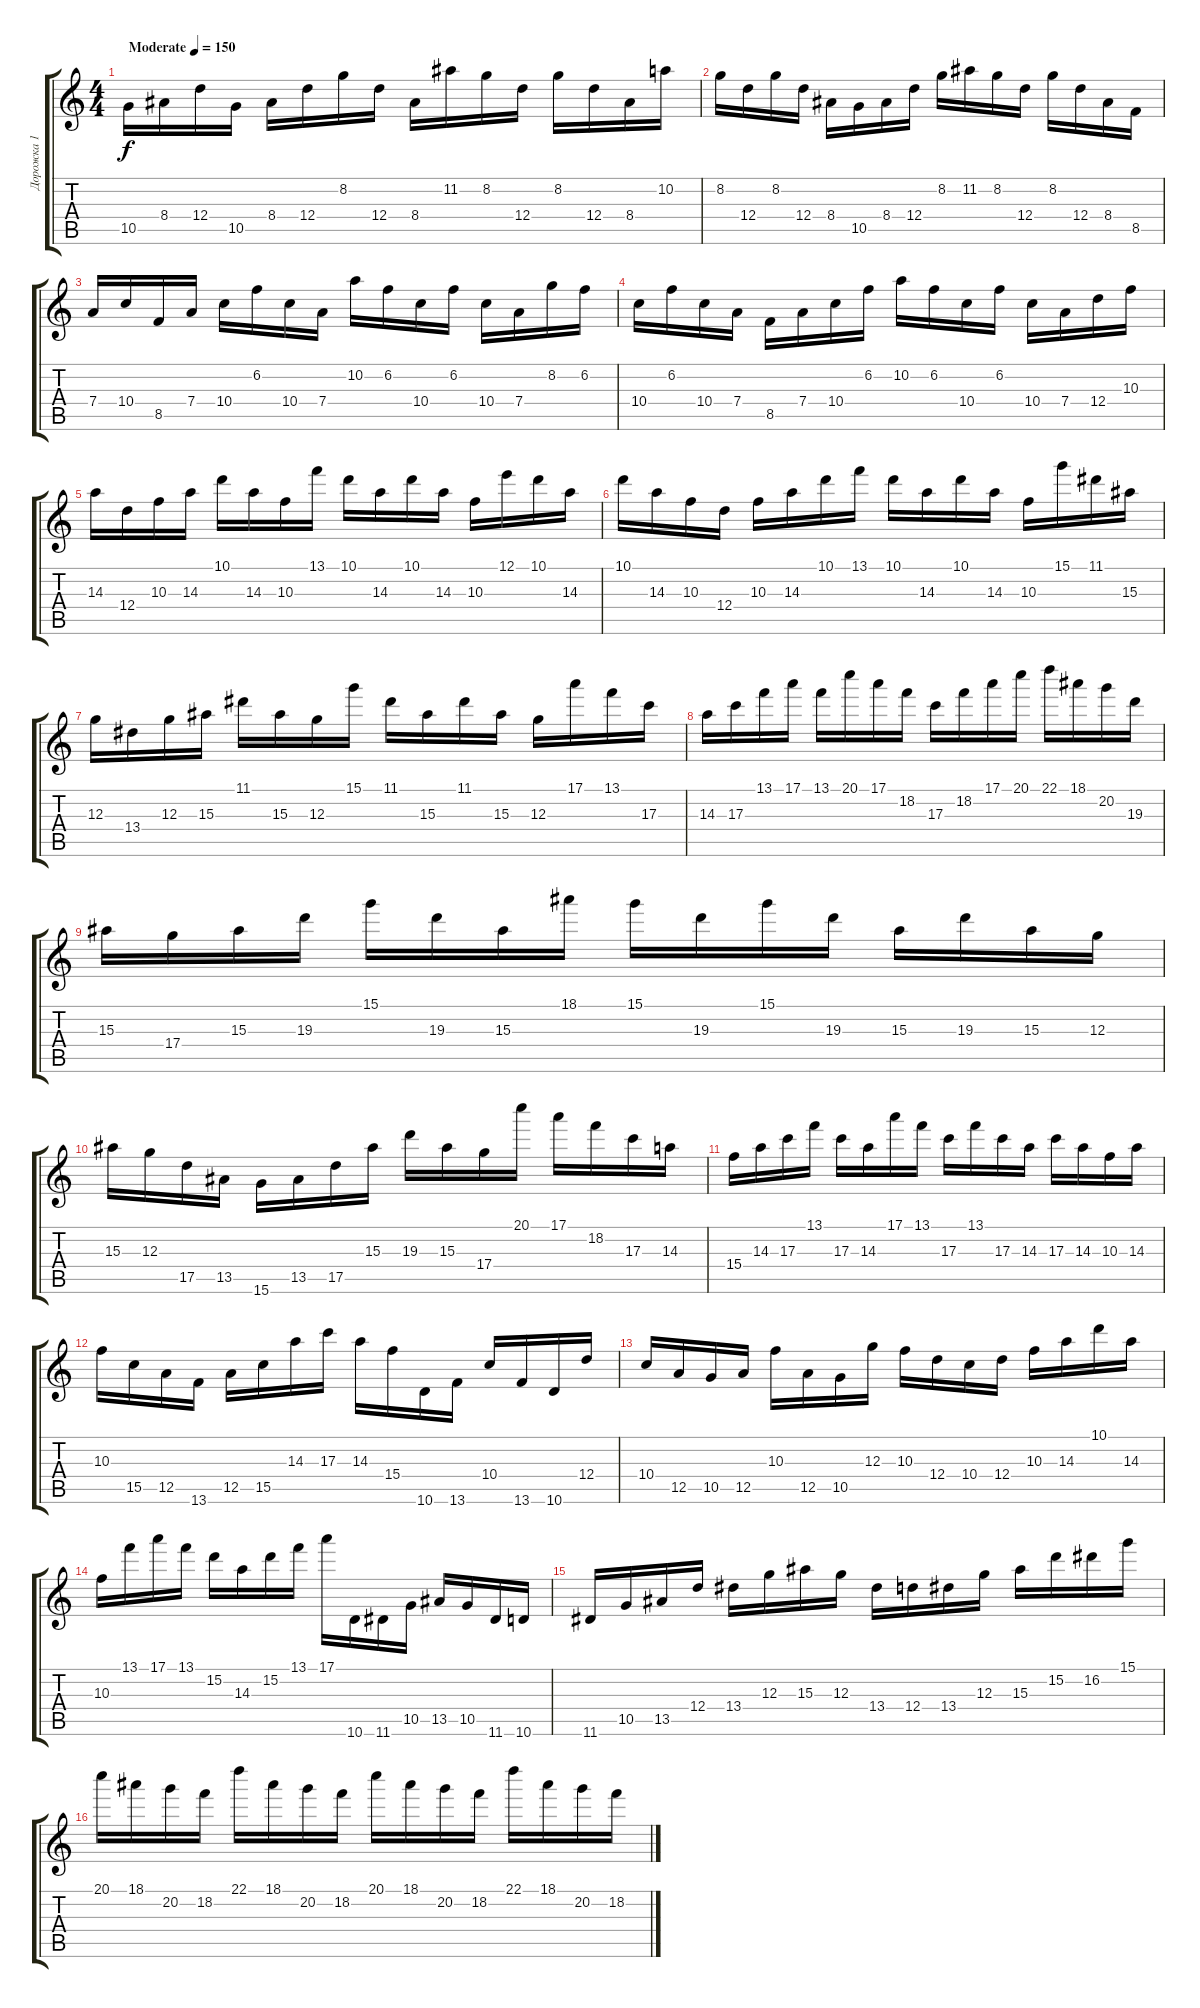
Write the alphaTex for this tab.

\track ("Дорожка 1" "Дорожка 1") {instrument overdrivenguitar}
\staff {score tabs}
\tuning (E4 B3 G3 D3 A2 E2) {hide}
\ts (4 4)
\tempo (150 "Moderate")
\clef g2
\ks c
10.5.16{dy f instrument overdrivenguitar} 8.4.16 12.4.16 10.5.16 8.4.16 12.4.16 8.2.16 12.4.16 8.4.16 11.2.16 8.2.16 12.4.16 8.2.16 12.4.16 8.4.16 10.2.16 |
8.2.16 12.4.16 8.2.16 12.4.16 8.4.16 10.5.16 8.4.16 12.4.16 8.2.16 11.2.16 8.2.16 12.4.16 8.2.16 12.4.16 8.4.16 8.5.16 |
7.4.16 10.4.16 8.5.16 7.4.16 10.4.16 6.2.16 10.4.16 7.4.16 10.2.16 6.2.16 10.4.16 6.2.16 10.4.16 7.4.16 8.2.16 6.2.16 |
10.4.16 6.2.16 10.4.16 7.4.16 8.5.16 7.4.16 10.4.16 6.2.16 10.2.16 6.2.16 10.4.16 6.2.16 10.4.16 7.4.16 12.4.16 10.3.16 |
14.3.16 12.4.16 10.3.16 14.3.16 10.1.16 14.3.16 10.3.16 13.1.16 10.1.16 14.3.16 10.1.16 14.3.16 10.3.16 12.1.16 10.1.16 14.3.16 |
10.1.16 14.3.16 10.3.16 12.4.16 10.3.16 14.3.16 10.1.16 13.1.16 10.1.16 14.3.16 10.1.16 14.3.16 10.3.16 15.1.16 11.1.16 15.3.16 |
12.3.16 13.4.16 12.3.16 15.3.16 11.1.16 15.3.16 12.3.16 15.1.16 11.1.16 15.3.16 11.1.16 15.3.16 12.3.16 17.1.16 13.1.16 17.3.16 |
14.3.16 17.3.16 13.1.16 17.1.16 13.1.16 20.1.16 17.1.16 18.2.16 17.3.16 18.2.16 17.1.16 20.1.16 22.1.16 18.1.16 20.2.16 19.3.16 |
15.3.16 17.4.16 15.3.16 19.3.16 15.1.16 19.3.16 15.3.16 18.1.16 15.1.16 19.3.16 15.1.16 19.3.16 15.3.16 19.3.16 15.3.16 12.3.16 |
15.3.16 12.3.16 17.5.16 13.5.16 15.6.16 13.5.16 17.5.16 15.3.16 19.3.16 15.3.16 17.4.16 20.1.16 17.1.16 18.2.16 17.3.16 14.3.16 |
15.4.16 14.3.16 17.3.16 13.1.16 17.3.16 14.3.16 17.1.16 13.1.16 17.3.16 13.1.16 17.3.16 14.3.16 17.3.16 14.3.16 10.3.16 14.3.16 |
10.3.16 15.5.16 12.5.16 13.6.16 12.5.16 15.5.16 14.3.16 17.3.16 14.3.16 15.4.16 10.6.16 13.6.16 10.4.16 13.6.16 10.6.16 12.4.16 |
10.4.16 12.5.16 10.5.16 12.5.16 10.3.16 12.5.16 10.5.16 12.3.16 10.3.16 12.4.16 10.4.16 12.4.16 10.3.16 14.3.16 10.1.16 14.3.16 |
10.3.16 13.1.16 17.1.16 13.1.16 15.2.16 14.3.16 15.2.16 13.1.16 17.1.16 10.6.16 11.6.16 10.5.16 13.5.16 10.5.16 11.6.16 10.6.16 |
11.6.16 10.5.16 13.5.16 12.4.16 13.4.16 12.3.16 15.3.16 12.3.16 13.4.16 12.4.16 13.4.16 12.3.16 15.3.16 15.2.16 16.2.16 15.1.16 |
20.1.16 18.1.16 20.2.16 18.2.16 22.1.16 18.1.16 20.2.16 18.2.16 20.1.16 18.1.16 20.2.16 18.2.16 22.1.16 18.1.16 20.2.16 18.2.16
